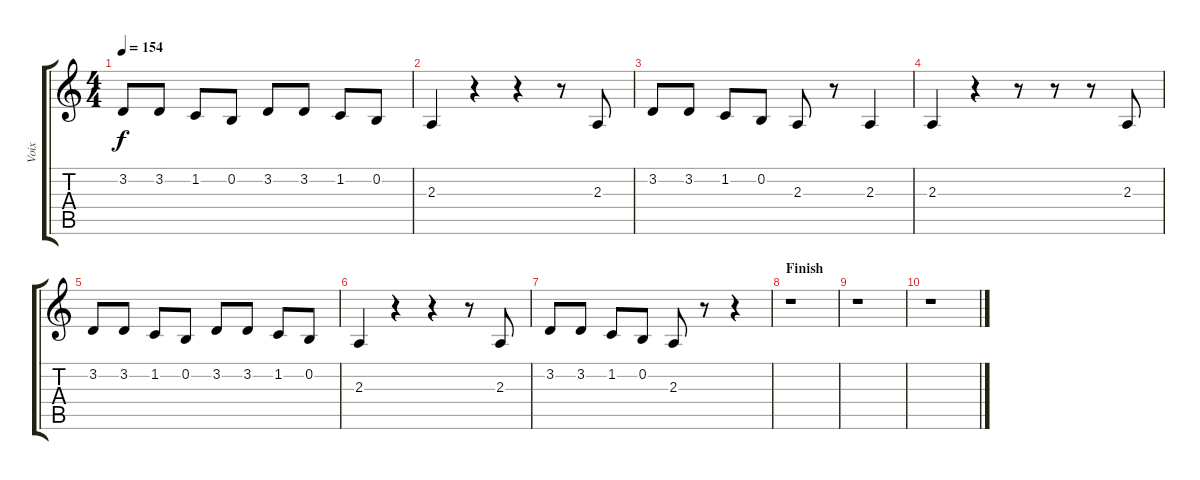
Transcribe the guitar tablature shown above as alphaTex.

\track ("Voix" "Voix") {instrument lead6voice}
\staff {score tabs}
\tuning (E4 B3 G3 D3 A2 E2) {hide}
\ts (4 4)
\tempo 154
\clef g2
\ks c
3.2.8{dy f} 3.2.8 1.2.8 0.2.8 3.2.8 3.2.8 1.2.8 0.2.8 |
2.3.4 r.4 r.4 r.8 2.3.8 |
3.2.8 3.2.8 1.2.8 0.2.8 2.3.8 r.8 2.3.4 |
2.3.4 r.4 r.8 r.8 r.8 2.3.8 |
3.2.8 3.2.8 1.2.8 0.2.8 3.2.8 3.2.8 1.2.8 0.2.8 |
2.3.4 r.4 r.4 r.8 2.3.8 |
3.2.8 3.2.8 1.2.8 0.2.8 2.3.8 r.8 r.4 |
\section ("" "Finish")
r.1 |
r.1 |
r.1
